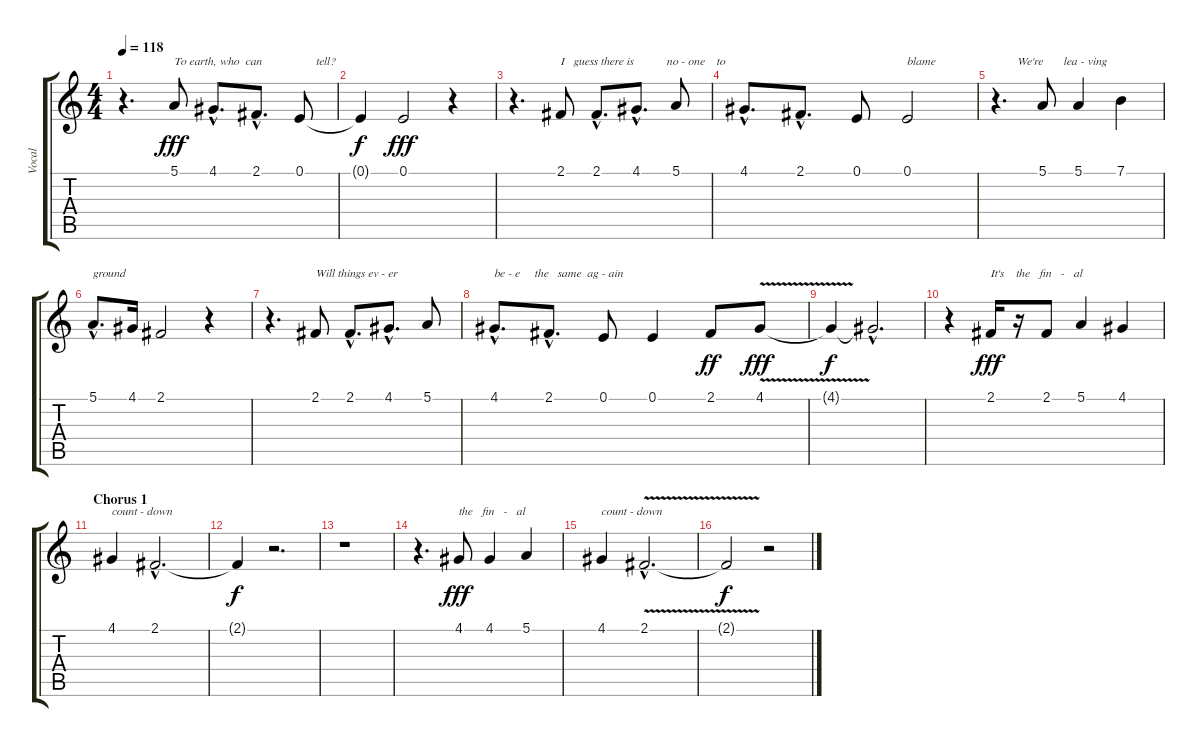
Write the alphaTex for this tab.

\track ("Vocal" "Vocal") {instrument pad3polysynth}
\staff {score tabs}
\tuning (E4 B3 G3 D3 A2 E2) {hide}
\ts (4 4)
\tempo 118
\clef g2
\ks c
r.4{d dy f} 5.1.8{txt "To earth, who  can                  tell?" dy fff} 4.1{hac}.8{d} 2.1{hac}.8{d} 0.1.8 |
0.1{t}.4{dy f} 0.1.2{dy fff} r.4 |
r.4{d} 2.1.8{txt "I   guess there is           no - one    to  "} 2.1{hac}.8{d} 4.1{hac}.8{d} 5.1.8 |
4.1{hac}.8{d} 2.1{hac}.8{d} 0.1.8 0.1.2{txt "blame"} |
r.4{d txt "       We're"} 5.1.8{txt "       lea - ving"} 5.1.4 7.1.4 |
5.1{hac}.8{d txt "ground"} 4.1.16 2.1.2 r.4 |
r.4{d} 2.1.8{txt "Will things ev - er "} 2.1{hac}.8{d} 4.1{hac}.8{d} 5.1.8 |
4.1{hac}.8{d txt "be - e     the   same  ag - ain"} 2.1{hac}.8{d} 0.1.8 0.1.4 2.1.8{dy ff} 4.1{v}.8{dy fff} |
4.1{t}.4{dy f} 4.1{hac t}.2{d} |
r.4 2.1.16{txt "It's    the   fin   -   al      " dy fff} r.16 2.1.8 5.1.4 4.1.4 |
\section ("" "Chorus 1")
4.1.4{txt "count - down"} 2.1{hac}.2{d} |
2.1{t}.4{dy f} r.2{d} |
r.1 |
r.4{d} 4.1.8{txt "the   fin   -   al      " dy fff} 4.1.4 5.1.4 |
4.1.4{txt "count - down"} 2.1{v hac}.2{d} |
2.1{t}.2{dy f} r.2
